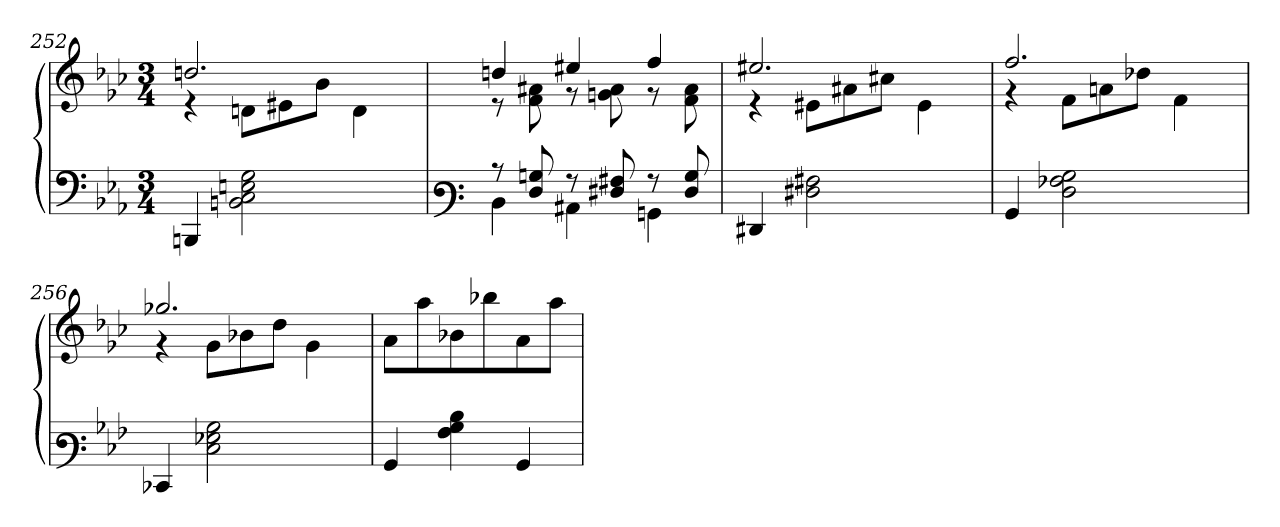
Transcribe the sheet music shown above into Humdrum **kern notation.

**kern	**kern
*part1	*part1
*staff2	*staff1
*clefF4	*clefG3
*k[b-e-a-]	*k[b-e-a-]
*M3/4	*M3/4
=252	=252
*	*^
4BBBn/	2.bn/	4rc
2BBn\ 2C\ 2En\ 2G\	.	8Bn\L
.	.	8c#X\
.	.	8g\J
.	.	4B\
8ryy	8ryy	.
!!LO:LB:g=z	!!
=253	=253	=253
*clefF3	*	*
*^	*	*
8rc	4D\	4bn/	8rc
8F/ 8B/	.	.	8d\ 8f#X\
8rA	4C#X\	4cc#X/	8re
8F#/ 8A#X/	.	.	8en\ 8f#\
8rA	4BBn\	4dd/	8re
8F#/ 8B/	.	.	8d\ 8f#\
*v	*v	*	*
=254	=254	=254
4FF#X/	2.cc#X/	4rc
2F#\ 2A#X\	.	8c#X\L
.	.	8f#X\
.	.	8a#X\J
.	.	4c#\
8ryy	8ryy	.
=255	=255	=255
4BB-/	2.dd/	4re
2F\ 2A-X\ 2B-\	.	8d\L
.	.	8fn\
.	.	8b-X\J
.	.	4d\
8ryy	8ryy	.
=256	=256	=256
4EE-X/	2.ee-X/	4re
2E-\ 2G-X\ 2B-\	.	8e-\L
.	.	8g-X\
.	.	8b-\J
.	.	4e-\
8ryy	8ryy	.
*	*v	*v
=257	=257
4BB-/	8f\L
.	8ff\
4A-\ 4B-\ 4d\	8g-X\
.	8gg-X\
4BB-/	8f\
.	8ff\J
=	=
*-	*-
